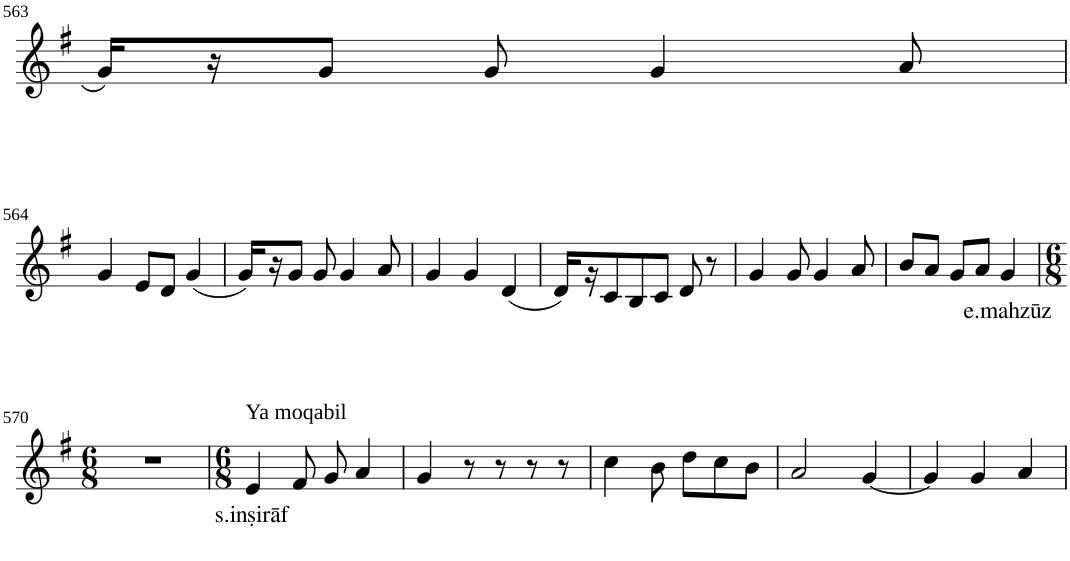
**kern	**text
*part1	*part1
*staff1	*staff1
*I"Violin	*
!!LO:PB:g=z
*clefG2	*
*k[f#]	*
*G:	*
*M3/4	*
=563	=563
16g/LL	.
16r	.
8g/J	.
8g/	.
4g/	.
8a/	.
!!LO:LB:g=z
=564	=564
4g/	.
8e/L	.
8d/J	.
(4g/	.
=565	=565
16g/LL)	.
16r	.
8g/J	.
8g/	.
4g/	.
8a/	.
=566	=566
4g/	.
4g/	.
(4d/	.
=567	=567
16d/LL)	.
16r	.
8c/	.
8B/	.
8c/J	.
8d/	.
8r	.
=568	=568
4g/	.
8g/	.
4g/	.
8a/	.
=569	=569
8b/L	.
8a/J	.
8g/L	.
8a/J	.
!	!LO:LY:b
4g/	e.mahzūz
!!LO:LB:g=z
=570	=570
*M6/8	*
2.r	.
=571	=571
*M6/8	*
!LO:TX:a:t=Ya moqabil	!
!	!LO:LY:b
4e/	s.inṣirāf
8f#/	.
8g/	.
4a/	.
=572	=572
4g/	.
8r	.
8r	.
8r	.
8r	.
=573	=573
4cc\	.
8b\	.
8dd\L	.
8cc\	.
8b\J	.
=574	=574
2a/	.
[4g/	.
=575	=575
4g/]	.
4g/	.
4a/	.
=	=
*-	*-
